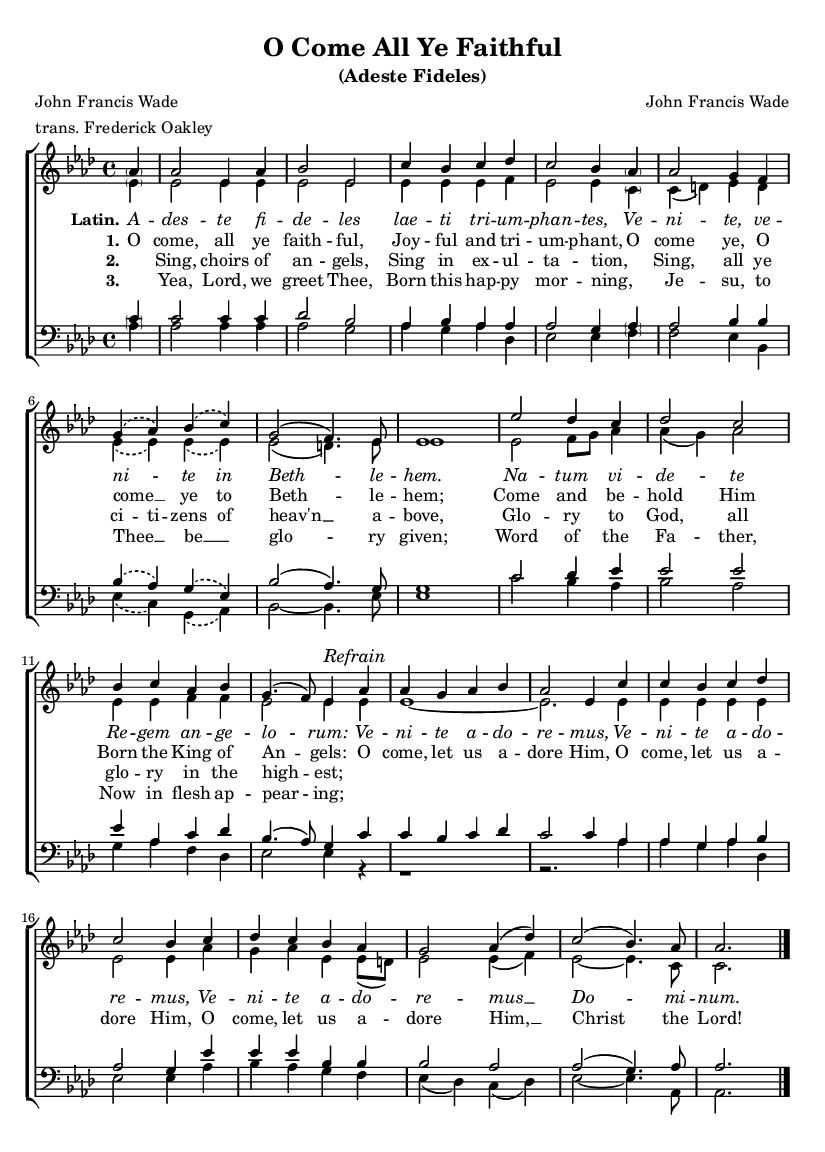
\header {
  filename = "o_come_all.ly"
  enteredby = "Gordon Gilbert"
  composer = "John Francis Wade"
  poet = "John Francis Wade"
  date="1751"
  title = "O Come All Ye Faithful"
  subtitle = "(Adeste Fideles)"
  index_as = "Adeste Fideles"
  metre = "trans. Frederick Oakley"
  meter = \metre
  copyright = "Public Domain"
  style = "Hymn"
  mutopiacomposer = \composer
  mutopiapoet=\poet
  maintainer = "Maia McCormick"
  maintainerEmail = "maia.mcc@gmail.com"
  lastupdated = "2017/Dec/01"
}

\version "2.14.2"

\include "header.ly"

global= {
  \preamble
  \time 4/4
  \key aes \major
  \partial 4
}

sop = \context Voice = "sop"    {
  \voiceOne
  \parenthesize aes'4 |
  \normalsize
  aes'2 ees'4 aes' bes'2 ees'
  c''4 bes' c'' des'' c''2 bes'4 \parenthesize aes'
  \normalsize
  aes'2 g'4 f' \slurDashed g'( aes') bes'( c'') \slurSolid g'2( f'4.) ees'8 ees'1
  ees''2 des''4 c'' des''2 c'' bes'4 c'' aes' bes' g'4.( f'8) ees'4
  ^ \markup{ \large \italic Refrain }
  aes'4 aes' g' aes' bes' aes'2 ees'4
  c'' c'' bes' c'' des'' c''2 bes'4
  c'' des'' c'' bes' aes' g'2 aes'4( des'')
  c''2( bes'4.) aes'8 aes'2. \bar "|."
}

alto=\context Voice = "alto"   {
  \voiceTwo
  \parenthesize ees'4 |
  \normalsize
  ees'2 ees'4 ees' ees'2 ees' ees'4 ees' ees' f' ees'2 ees'4 \parenthesize c'
  \normalsize
  c'( d') ees' d' \slurDashed ees'4( ees') ees' ( ees') \slurSolid ees'2( d'4.) ees'8 ees'1
  ees'2 f'8 g' aes'4 aes'( g') aes'2 ees'4 ees' f' f' ees'2 ees'4
  ees'4 ees'1 ~ ees'2. ees'4 ees' ees' ees' ees' ees'2 ees'4 aes' g'
  aes' ees' ees'8( d') ees'2 ees'4( f') ees'2 ~ ees'4. c'8 c'2.

}

tenor = \context Voice = "tenor"   {
  \voiceOne
  \parenthesize c'4 |
  \normalsize c'2 c'4 c' des'2 bes aes4 bes aes aes aes2 g4 \parenthesize aes
  \normalsize
  aes2 bes4 bes \slurDashed bes( aes) g( ees) \slurSolid bes2( aes4.) g8 g1
  c'2 des'4 ees' ees'2 ees' ees'4 aes c' des' bes4.( aes8) g4
  c' c' bes c' des' c'2 c'4 aes aes g aes bes aes2 g4
  ees' ees' ees' bes bes bes2 aes aes( g4.) aes8 aes2.
}

bass = \context Voice = "bass"   {
  \voiceTwo
  \parenthesize aes4 |
  \normalsize aes2 aes4 aes aes2 g aes4 g aes des ees2 ees4 \parenthesize f4
  f2 ees4 bes, \slurDashed ees( c) g,( aes,) \slurSolid bes,2 ~ bes,4. ees8 ees1
  c'2 bes4 aes bes2 aes g4 aes f des ees2 ees4 r4
  r1 r2. aes4 aes g aes des ees2 ees4 aes bes aes g f ees( des) c( des)
  ees2 ~ ees4. aes,8 aes,2.
}

accomp=\chordmode {

}


latin = \lyricmode {
  \lyricItal
  A -- des -- te fi -- de -- les
  lae -- ti tri -- um -- phan -- tes,
  Ve -- ni -- te, ve -- ni --
  \set ignoreMelismata = ##t
    te in
  \set ignoreMelismata = ##f
    Beth -- le -- hem.
  Na -- tum vi -- de -- te
  Re -- gem an -- ge -- lo -- rum:
  Ve -- ni -- te a -- do -- re -- mus,
  Ve -- ni -- te a -- do -- re -- mus,
  Ve -- ni -- te a -- do -- re -- mus __
  Do -- mi -- num.
}

stanzaa = \lyricmode {
  O come, all ye faith -- ful, Joy -- ful and tri -- um -- phant,
  O come ye, O come __
  \set ignoreMelismata = ##t
    ye to
  \set ignoreMelismata = ##f
    Beth -- le -- hem;
  Come and be -- hold Him Born the King of An -- gels:

  O come, let us a -- dore Him,
  O come, let us a -- dore Him,
  O come, let us a -- dore Him, __ Christ the Lord!
}

stanzab = \lyricmode {
  _ God of _ God, _ Light _ of _ Light, _ _
  Lo, He ab -- hors not the Vir -- gin's womb;
  Ve -- ry _  God, Be -- got -- ten, not cre -- a -- ted;
}

stanzac = \lyricmode {
  _ Sing, choirs of an -- gels, Sing in ex -- ul -- ta -- tion, _
  Sing, all ye
  \set ignoreMelismata = ##t
    ci -- ti -- zens of
  \unset ignoreMelismata
    heav'n __ a -- bove,
  Glo -- ry to God, all glo -- ry in the high -- est;
}

stanzad = \lyricmode {
  _ See how the Shep -- herds, sum -- moned to His cra -- dle,
  _ Lea -- ving their flocks-draw nigh with low -- ly fear;
  We too will thi -- ther Bend our joy -- ful foot -- steps;
}

stanzae = \lyricmode {
  _ Yea, Lord, we greet Thee, Born this hap -- py mor -- ning,
  _ Je -- su, to Thee __ be __ glo -- ry given;
  Word of the Fa -- ther, Now in flesh ap -- pear -- ing;
}

stanzaf = \lyricmode {
  _ Lo! star -- led chief -- tains, Ma -- ji, Christ a -- dor -- ing
  _ Of -- fer Him frank-in -- cense and gold and myrrh;
  We to the Christ Child Bring our hearts' o -- bla -- tions:
}


\score {
  \context ChoirStaff <<
    \context ChordNames \accomp
    \unset ChoirStaff.melismaBusyProperties
    \context Staff ="upper"  { \clef "G" <<
      \global
      \sop
      \alto
    >>}

    \lyricsto "sop" \context Lyrics = "stanza-l" {
      \set stanza = "Latin."
      \latin }
    \lyricsto "sop" \context Lyrics = "stanza-1" {
      \set stanza = "1."
      \stanzaa }
    \lyricsto "sop" \context Lyrics = "stanza-3" {
      \set stanza = "2."
      \stanzac }
    \lyricsto "sop" \context Lyrics = "stanza-5" {
      \set stanza = "3."
      \stanzae }
                                %	\lyricsto "sop" \context Lyrics = "stanza-6" {
                                %		\set stanza = "6."
                                %			\stanzaf }
    \context Staff = "lower"  { \clef "F"<<
      \global
      \tenor
      \bass
    >>}
  >>
}

